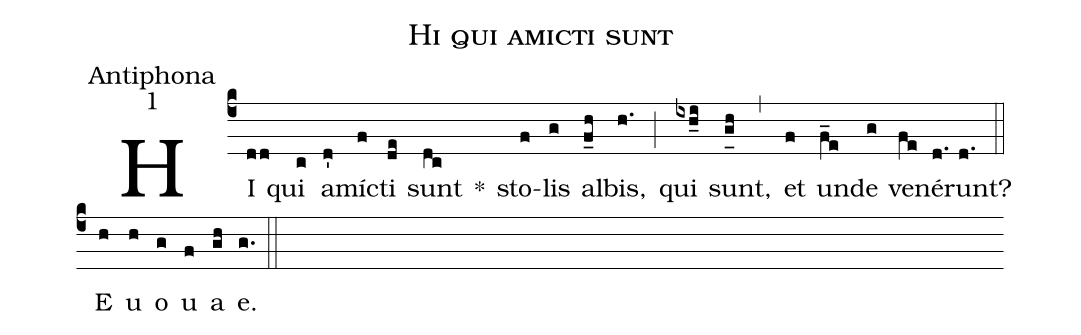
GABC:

name:Hi qui amicti sunt;
office-part:Antiphona;
mode:1;
%%
(c4) HI(dd) qui(c) a(d')mí(f)cti(de) sunt(dc) *() sto(f)lis(g) al(f_h)bis,(h.) (;) qui(ixh_i) sunt,(g_[uh:l]h) (,) et(f) un(f_e)de(g) ve(fe)né(d.)runt?(d.) (::) <eu>E(h) u(h) o(g) u(f) a(gh) e.</eu>(g.) (::)
